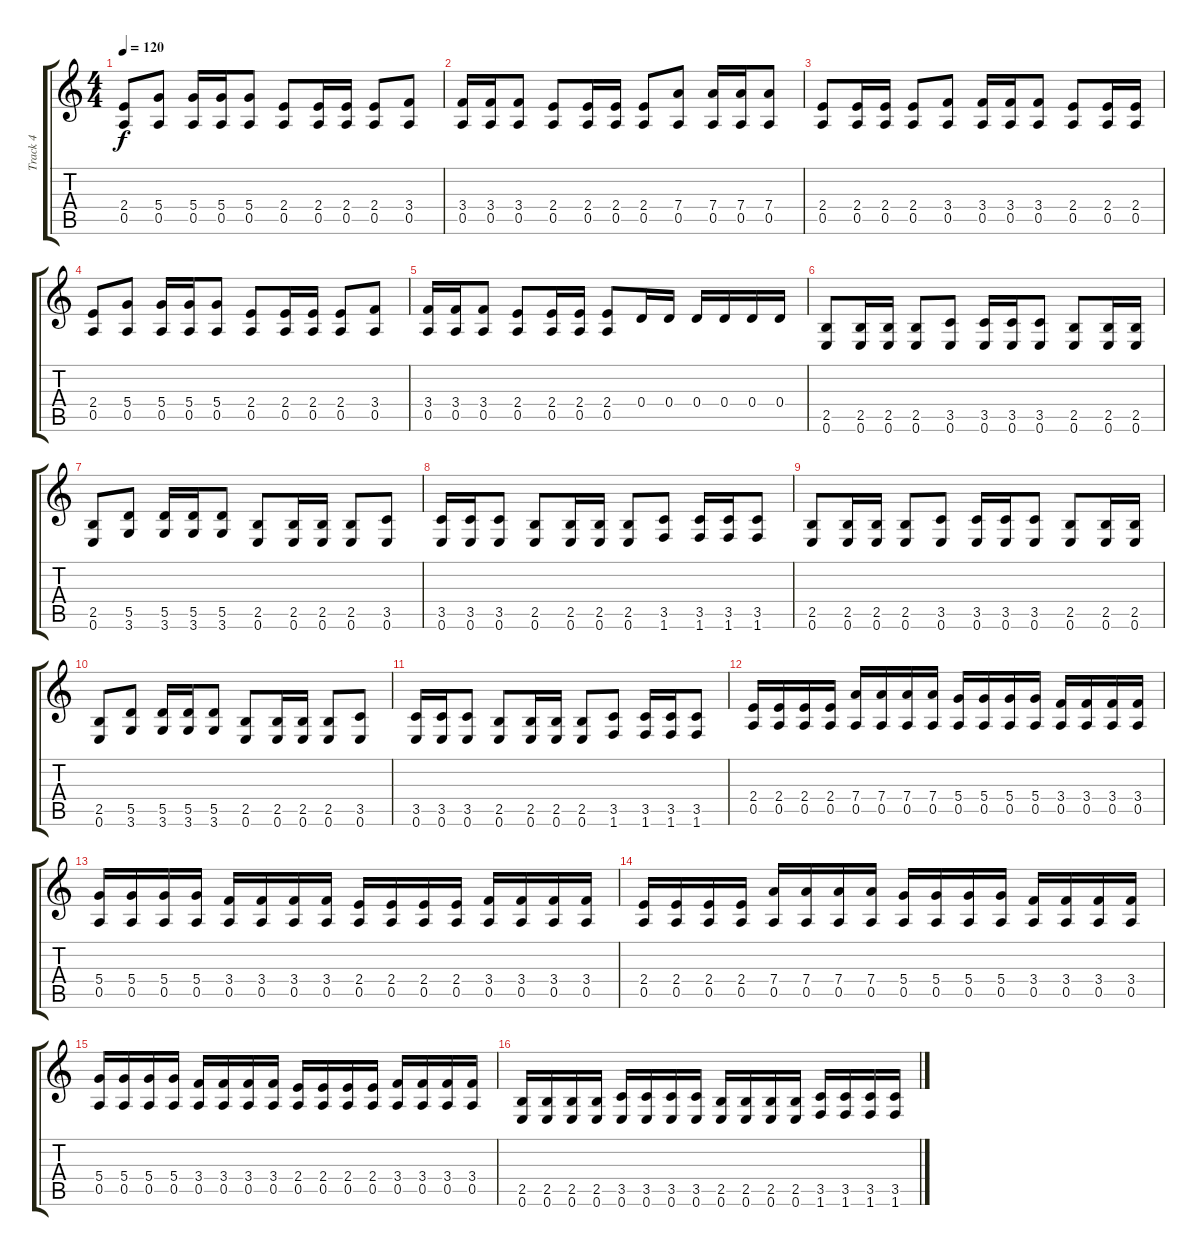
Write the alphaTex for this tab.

\track ("Track 4" "Track 4") {instrument distortionguitar}
\staff {score tabs}
\tuning (E4 B3 G3 D3 A2 E2) {hide}
\ts (4 4)
\tempo 120
\clef g2
\ks c
(2.4 0.5).8{dy f} (5.4 0.5).8 (5.4 0.5).16 (5.4 0.5).16 (5.4 0.5).8 (2.4 0.5).8 (2.4 0.5).16 (2.4 0.5).16 (2.4 0.5).8 (3.4 0.5).8 |
(3.4 0.5).16 (3.4 0.5).16 (3.4 0.5).8 (2.4 0.5).8 (2.4 0.5).16 (2.4 0.5).16 (2.4 0.5).8 (7.4 0.5).8 (7.4 0.5).16 (7.4 0.5).16 (7.4 0.5).8 |
(2.4 0.5).8 (2.4 0.5).16 (2.4 0.5).16 (2.4 0.5).8 (3.4 0.5).8 (3.4 0.5).16 (3.4 0.5).16 (3.4 0.5).8 (2.4 0.5).8 (2.4 0.5).16 (2.4 0.5).16 |
(2.4 0.5).8 (5.4 0.5).8 (5.4 0.5).16 (5.4 0.5).16 (5.4 0.5).8 (2.4 0.5).8 (2.4 0.5).16 (2.4 0.5).16 (2.4 0.5).8 (3.4 0.5).8 |
(3.4 0.5).16 (3.4 0.5).16 (3.4 0.5).8 (2.4 0.5).8 (2.4 0.5).16 (2.4 0.5).16 (2.4 0.5).8 0.4.16 0.4.16 0.4.16 0.4.16 0.4.16 0.4.16 |
(2.5 0.6).8 (2.5 0.6).16 (2.5 0.6).16 (2.5 0.6).8 (3.5 0.6).8 (3.5 0.6).16 (3.5 0.6).16 (3.5 0.6).8 (2.5 0.6).8 (2.5 0.6).16 (2.5 0.6).16 |
(2.5 0.6).8 (5.5 3.6).8 (5.5 3.6).16 (5.5 3.6).16 (5.5 3.6).8 (2.5 0.6).8 (2.5 0.6).16 (2.5 0.6).16 (2.5 0.6).8 (3.5 0.6).8 |
(3.5 0.6).16 (3.5 0.6).16 (3.5 0.6).8 (2.5 0.6).8 (2.5 0.6).16 (2.5 0.6).16 (2.5 0.6).8 (3.5 1.6).8 (3.5 1.6).16 (3.5 1.6).16 (3.5 1.6).8 |
(2.5 0.6).8 (2.5 0.6).16 (2.5 0.6).16 (2.5 0.6).8 (3.5 0.6).8 (3.5 0.6).16 (3.5 0.6).16 (3.5 0.6).8 (2.5 0.6).8 (2.5 0.6).16 (2.5 0.6).16 |
(2.5 0.6).8 (5.5 3.6).8 (5.5 3.6).16 (5.5 3.6).16 (5.5 3.6).8 (2.5 0.6).8 (2.5 0.6).16 (2.5 0.6).16 (2.5 0.6).8 (3.5 0.6).8 |
(3.5 0.6).16 (3.5 0.6).16 (3.5 0.6).8 (2.5 0.6).8 (2.5 0.6).16 (2.5 0.6).16 (2.5 0.6).8 (3.5 1.6).8 (3.5 1.6).16 (3.5 1.6).16 (3.5 1.6).8 |
(2.4 0.5).16 (2.4 0.5).16 (2.4 0.5).16 (2.4 0.5).16 (7.4 0.5).16 (7.4 0.5).16 (7.4 0.5).16 (7.4 0.5).16 (5.4 0.5).16 (5.4 0.5).16 (5.4 0.5).16 (5.4 0.5).16 (3.4 0.5).16 (3.4 0.5).16 (3.4 0.5).16 (3.4 0.5).16 |
(5.4 0.5).16 (5.4 0.5).16 (5.4 0.5).16 (5.4 0.5).16 (3.4 0.5).16 (3.4 0.5).16 (3.4 0.5).16 (3.4 0.5).16 (2.4 0.5).16 (2.4 0.5).16 (2.4 0.5).16 (2.4 0.5).16 (3.4 0.5).16 (3.4 0.5).16 (3.4 0.5).16 (3.4 0.5).16 |
(2.4 0.5).16 (2.4 0.5).16 (2.4 0.5).16 (2.4 0.5).16 (7.4 0.5).16 (7.4 0.5).16 (7.4 0.5).16 (7.4 0.5).16 (5.4 0.5).16 (5.4 0.5).16 (5.4 0.5).16 (5.4 0.5).16 (3.4 0.5).16 (3.4 0.5).16 (3.4 0.5).16 (3.4 0.5).16 |
(5.4 0.5).16 (5.4 0.5).16 (5.4 0.5).16 (5.4 0.5).16 (3.4 0.5).16 (3.4 0.5).16 (3.4 0.5).16 (3.4 0.5).16 (2.4 0.5).16 (2.4 0.5).16 (2.4 0.5).16 (2.4 0.5).16 (3.4 0.5).16 (3.4 0.5).16 (3.4 0.5).16 (3.4 0.5).16 |
(2.5 0.6).16 (2.5 0.6).16 (2.5 0.6).16 (2.5 0.6).16 (3.5 0.6).16 (3.5 0.6).16 (3.5 0.6).16 (3.5 0.6).16 (2.5 0.6).16 (2.5 0.6).16 (2.5 0.6).16 (2.5 0.6).16 (3.5 1.6).16 (3.5 1.6).16 (3.5 1.6).16 (3.5 1.6).16
